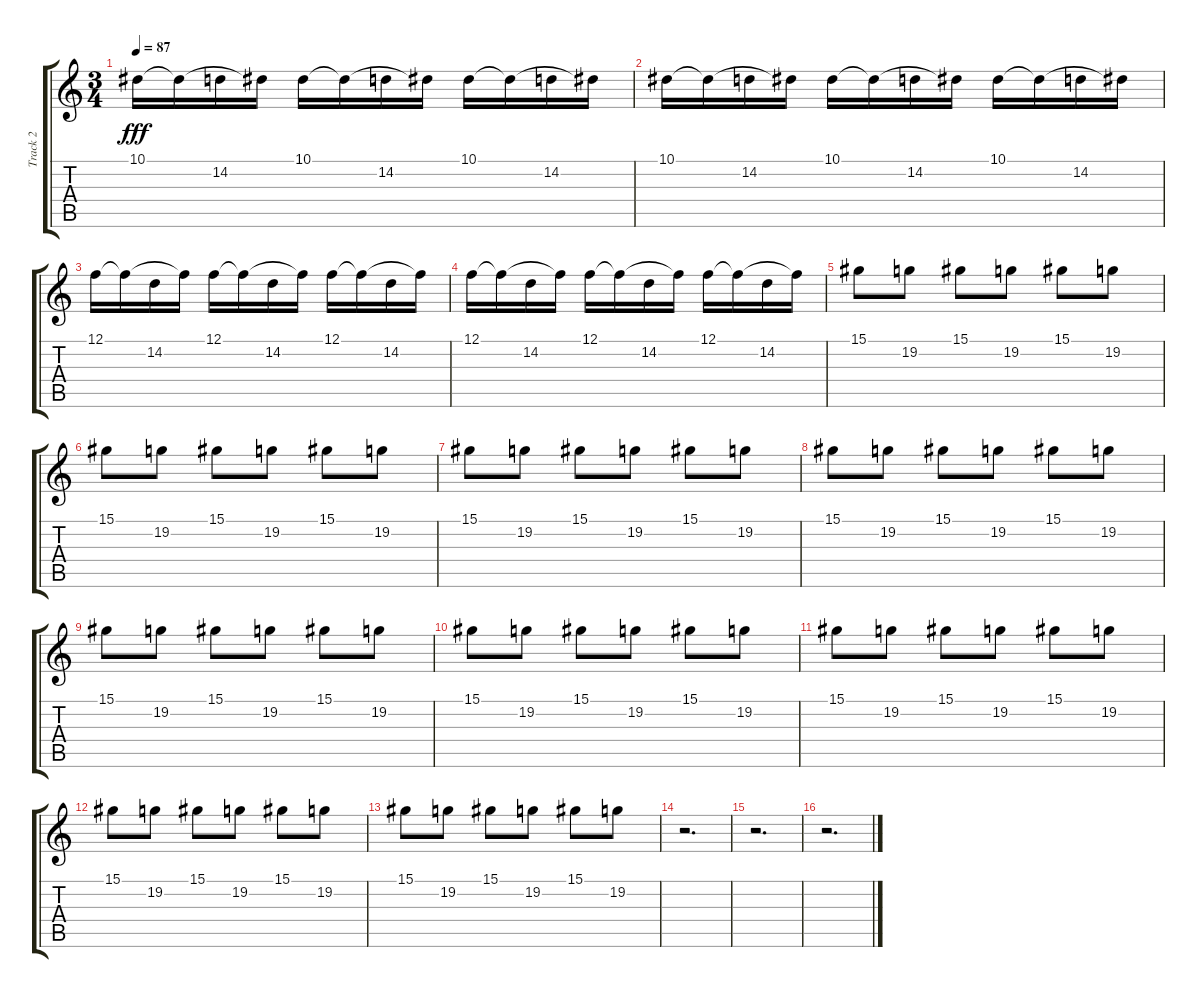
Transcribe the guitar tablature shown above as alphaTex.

\track ("Track 2" "Track 2") {instrument celesta}
\staff {score tabs}
\tuning (F4 C4 Ab3 Eb3 Bb2 F2) {hide}
\ts (3 4)
\tempo 87
\clef g2
\ks c
10.1.16{dy fff} 10.1{t}.16 14.2.16 10.1{t}.16 10.1.16 10.1{t}.16 14.2.16 10.1{t}.16 10.1.16 10.1{t}.16 14.2.16 10.1{t}.16 |
10.1.16 10.1{t}.16 14.2.16 10.1{t}.16 10.1.16 10.1{t}.16 14.2.16 10.1{t}.16 10.1.16 10.1{t}.16 14.2.16 10.1{t}.16 |
12.1.16 12.1{t}.16 14.2.16 12.1{t}.16 12.1.16 12.1{t}.16 14.2.16 12.1{t}.16 12.1.16 12.1{t}.16 14.2.16 12.1{t}.16 |
12.1.16 12.1{t}.16 14.2.16 12.1{t}.16 12.1.16 12.1{t}.16 14.2.16 12.1{t}.16 12.1.16 12.1{t}.16 14.2.16 12.1{t}.16 |
15.1.8 19.2.8 15.1.8 19.2.8 15.1.8 19.2.8 |
15.1.8 19.2.8 15.1.8 19.2.8 15.1.8 19.2.8 |
15.1.8 19.2.8 15.1.8 19.2.8 15.1.8 19.2.8 |
15.1.8 19.2.8 15.1.8 19.2.8 15.1.8 19.2.8 |
15.1.8 19.2.8 15.1.8 19.2.8 15.1.8 19.2.8 |
15.1.8 19.2.8 15.1.8 19.2.8 15.1.8 19.2.8 |
15.1.8 19.2.8 15.1.8 19.2.8 15.1.8 19.2.8 |
15.1.8 19.2.8 15.1.8 19.2.8 15.1.8 19.2.8 |
15.1.8 19.2.8 15.1.8 19.2.8 15.1.8 19.2.8 |
r.2{d} |
r.2{d} |
r.2{d}
